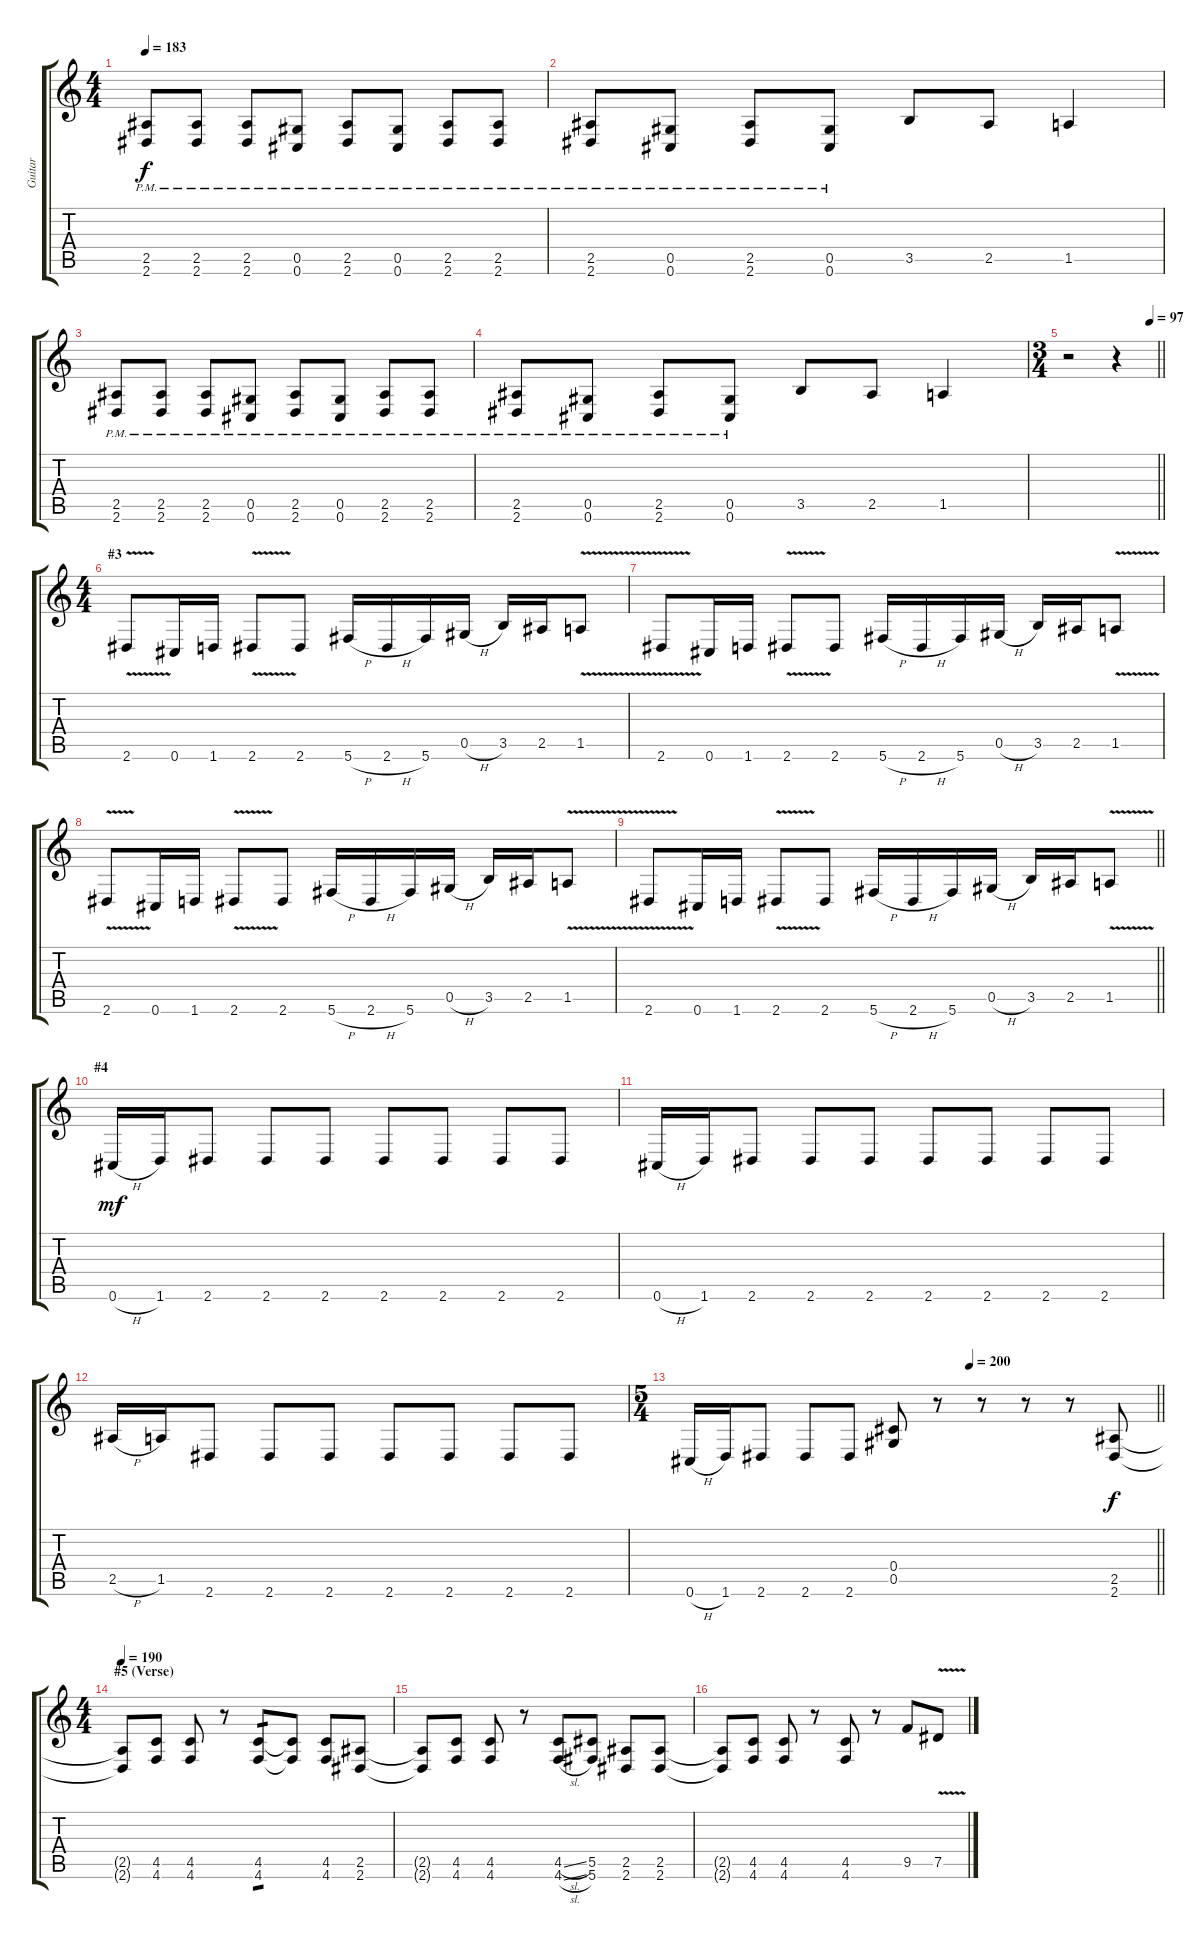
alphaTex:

\track ("Guitar" "Guitar") {instrument distortionguitar}
\staff {score tabs}
\tuning (Eb4 Bb3 Gb3 Db3 Ab2 Db2) {hide}
\ts (4 4)
\tempo 183
\clef g2
\ks c
(2.5{pm} 2.6{pm}).8{dy f} (2.5{pm} 2.6{pm}).8 (2.5{pm} 2.6{pm}).8 (0.5{pm} 0.6{pm}).8 (2.5{pm} 2.6{pm}).8 (0.5{pm} 0.6{pm}).8 (2.5{pm} 2.6{pm}).8 (2.5{pm} 2.6{pm}).8 |
(2.5{pm} 2.6{pm}).8 (0.5{pm} 0.6{pm}).8 (2.5{pm} 2.6{pm}).8 (0.5{pm} 0.6{pm}).8 3.5.8 2.5.8 1.5.4 |
(2.5{pm} 2.6{pm}).8 (2.5{pm} 2.6{pm}).8 (2.5{pm} 2.6{pm}).8 (0.5{pm} 0.6{pm}).8 (2.5{pm} 2.6{pm}).8 (0.5{pm} 0.6{pm}).8 (2.5{pm} 2.6{pm}).8 (2.5{pm} 2.6{pm}).8 |
(2.5{pm} 2.6{pm}).8 (0.5{pm} 0.6{pm}).8 (2.5{pm} 2.6{pm}).8 (0.5{pm} 0.6{pm}).8 3.5.8 2.5.8 1.5.4 |
\ts (3 4)
\tempo (97 0.9166666666666666)
\barLineRight lightlight
r.2 r.4 |
\ts (4 4)
\section ("" "#3")
2.6{v}.8 0.6.16 1.6.16 2.6{v}.8 2.6.8 5.6{h}.16 2.6{h}.16 5.6.16 0.5{h}.16 3.5.16 2.5.16 1.5{v}.8 |
2.6{v}.8 0.6.16 1.6.16 2.6{v}.8 2.6.8 5.6{h}.16 2.6{h}.16 5.6.16 0.5{h}.16 3.5.16 2.5.16 1.5{v}.8 |
2.6{v}.8 0.6.16 1.6.16 2.6{v}.8 2.6.8 5.6{h}.16 2.6{h}.16 5.6.16 0.5{h}.16 3.5.16 2.5.16 1.5{v}.8 |
\barLineRight lightlight
2.6{v}.8 0.6.16 1.6.16 2.6{v}.8 2.6.8 5.6{h}.16 2.6{h}.16 5.6.16 0.5{h}.16 3.5.16 2.5.16 1.5{v}.8 |
\section ("" "#4")
0.6{h}.16{dy mf} 1.6.16 2.6.8 2.6.8 2.6.8 2.6.8 2.6.8 2.6.8 2.6.8 |
0.6{h}.16 1.6.16 2.6.8 2.6.8 2.6.8 2.6.8 2.6.8 2.6.8 2.6.8 |
2.5{h}.16 1.5.16 2.6.8 2.6.8 2.6.8 2.6.8 2.6.8 2.6.8 2.6.8 |
\ts (5 4)
\tempo (200 0.6)
\barLineRight lightlight
0.6{h}.16 1.6.16 2.6.8 2.6.8 2.6.8 (0.4 0.5).8 r.8 r.8 r.8 r.8 (2.5 2.6).8{dy f} |
\ts (4 4)
\section ("" "#5 (Verse)")
\tempo 97
\tempo 190
(2.5{t} 2.6{t}).8 (4.5 4.6).8 (4.5 4.6).8 r.8 (4.5 4.6).8{tp 1} (4.5{t} 4.6{t}).8 (4.5 4.6).8 (2.5 2.6).8 |
(2.5{t} 2.6{t}).8 (4.5 4.6).8 (4.5 4.6).8 r.8 (4.5{sl} 4.6{sl}).8 (5.5 5.6).8 (2.5 2.6).8 (2.5 2.6).8 |
(2.5{t} 2.6{t}).8 (4.5 4.6).8 (4.5 4.6).8 r.8 (4.5 4.6).8 r.8 9.5.8 7.5{v}.8
